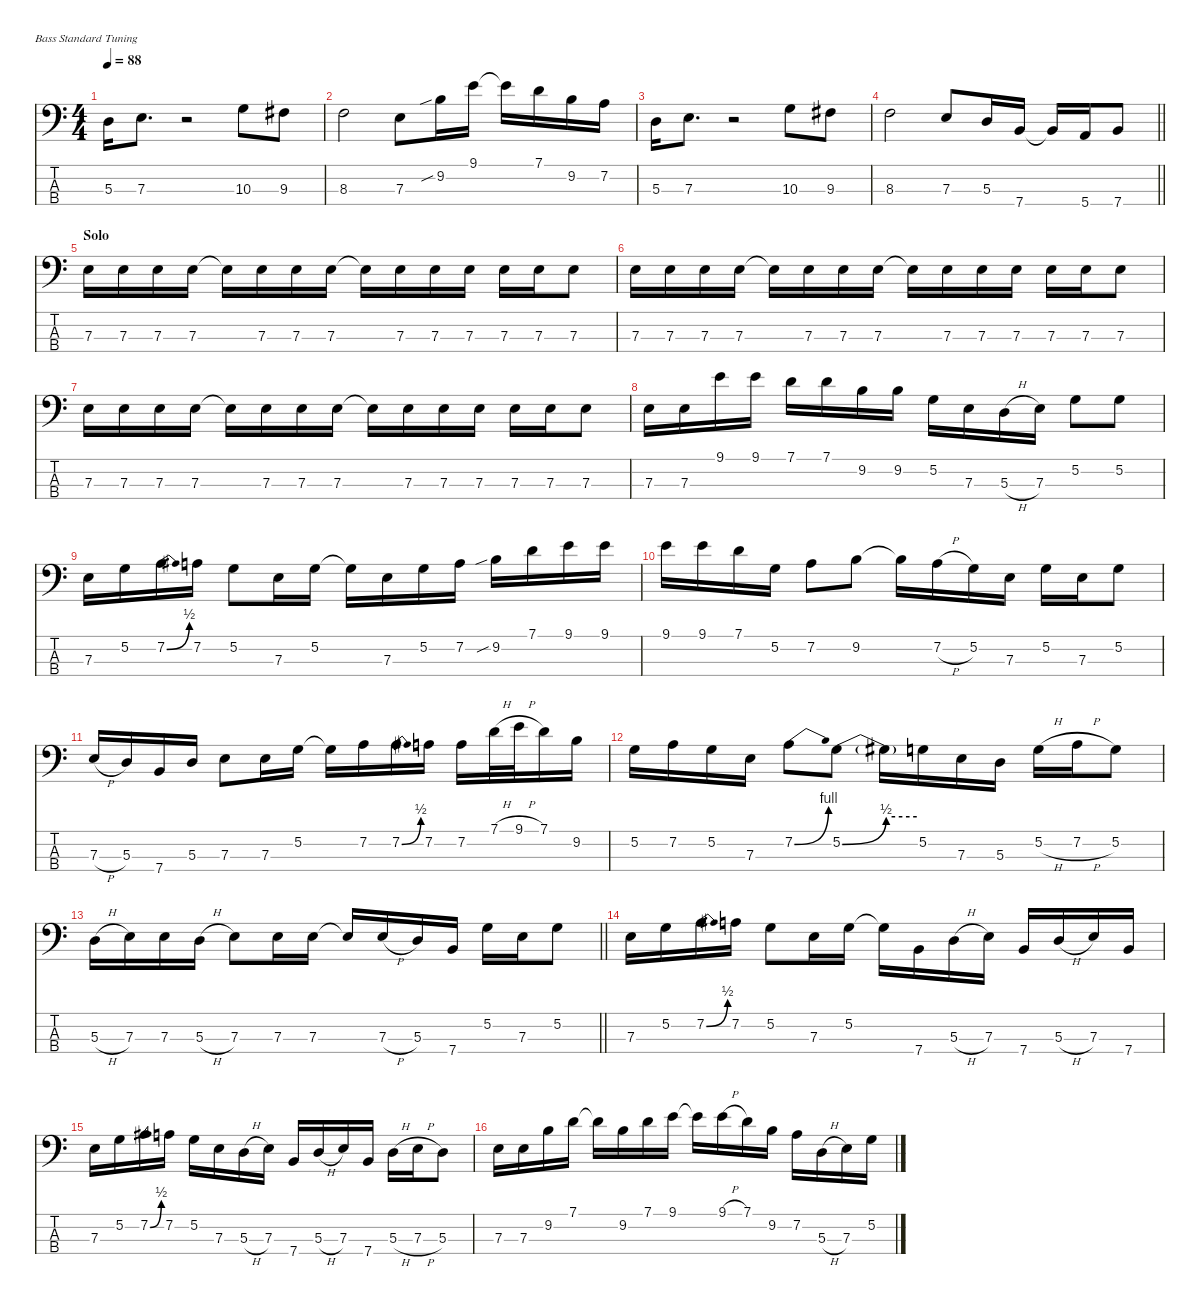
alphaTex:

\defaultSystemsLayout 4
\hideDynamics
\bracketExtendMode nobrackets
\singleTrackTrackNamePolicy hidden
\multiTrackTrackNamePolicy hidden
\firstSystemTrackNameMode fullname
\firstSystemTrackNameOrientation horizontal
\otherSystemsTrackNameOrientation horizontal
\track ("Bass" "el.bs.") {instrument electricbassfinger}
\staff {score tabs}
\tuning (G2 D2 A1 E1)
\ts (4 4)
\tempo 88
\clef f4
\ks c
5.3.16{dy fff beam Down} 7.3.8{d beam Down} r.2{beam Down} 10.3.8{beam Down} 9.3{acc #}.8{beam Down} |
8.3.2{beam Down} 7.3.8{beam Down} 9.2{sib}.16{beam Down} 9.1.16{beam Down} 9.1{t}.16{dy f beam Down} 7.1.16{dy fff beam Down} 9.2.16{beam Down} 7.2.16{beam Down} |
5.3.16{beam Down} 7.3.8{d beam Down} r.2{beam Down} 10.3.8{beam Down} 9.3{acc #}.8{beam Down} |
\barLineRight lightlight
8.3.2{beam Down} 7.3.8{beam Up} 5.3.16{beam Up} 7.4.16{beam Up} 7.4{t}.16{dy f beam Up} 5.4.16{dy fff beam Up} 7.4.8{beam Up} |
\section ("" "Solo")
7.3.16{beam Down} 7.3.16{beam Down} 7.3.16{beam Down} 7.3.16{beam Down} 7.3{t}.16{dy f beam Down} 7.3.16{dy fff beam Down} 7.3.16{beam Down} 7.3.16{beam Down} 7.3{t}.16{dy f beam Down} 7.3.16{dy fff beam Down} 7.3.16{beam Down} 7.3.16{beam Down} 7.3.16{beam Down} 7.3.16{beam Down} 7.3.8{beam Down} |
7.3.16{beam Down} 7.3.16{beam Down} 7.3.16{beam Down} 7.3.16{beam Down} 7.3{t}.16{dy f beam Down} 7.3.16{dy fff beam Down} 7.3.16{beam Down} 7.3.16{beam Down} 7.3{t}.16{dy f beam Down} 7.3.16{dy fff beam Down} 7.3.16{beam Down} 7.3.16{beam Down} 7.3.16{beam Down} 7.3.16{beam Down} 7.3.8{beam Down} |
7.3.16{beam Down} 7.3.16{beam Down} 7.3.16{beam Down} 7.3.16{beam Down} 7.3{t}.16{dy f beam Down} 7.3.16{dy fff beam Down} 7.3.16{beam Down} 7.3.16{beam Down} 7.3{t}.16{dy f beam Down} 7.3.16{dy fff beam Down} 7.3.16{beam Down} 7.3.16{beam Down} 7.3.16{beam Down} 7.3.16{beam Down} 7.3.8{beam Down} |
7.3.16{beam Down} 7.3.16{beam Down} 9.1.16{beam Down} 9.1.16{beam Down} 7.1.16{beam Down} 7.1.16{beam Down} 9.2.16{beam Down} 9.2.16{beam Down} 5.2.16{beam Down} 7.3.16{beam Down} 5.3{h}.16{beam Down} 7.3.16{beam Down} 5.2.8{beam Down} 5.2.8{beam Down} |
7.3.16{beam Down} 5.2.16{beam Down} 7.2{be (bend 0 0 30 2)}.16{beam Down} 7.2.16{beam Down} 5.2.8{beam Down} 7.3.16{beam Down} 5.2.16{beam Down} 5.2{t}.16{dy f beam Down} 7.3.16{dy fff beam Down} 5.2.16{beam Down} 7.2.16{beam Down} 9.2{sib}.16{beam Down} 7.1.16{beam Down} 9.1.16{beam Down} 9.1.16{beam Down} |
9.1.16{beam Down} 9.1.16{beam Down} 7.1.16{beam Down} 5.2.16{beam Down} 7.2.8{beam Down} 9.2.8{beam Down} 9.2{t}.16{dy f beam Down} 7.2{h}.16{dy fff beam Down} 5.2.16{beam Down} 7.3.16{beam Down} 5.2.16{beam Down} 7.3.16{beam Down} 5.2.8{beam Down} |
7.3{h}.16{beam Up} 5.3.16{beam Up} 7.4.16{beam Up} 5.3.16{beam Up} 7.3.8{beam Down} 7.3.16{beam Down} 5.2.16{beam Down} 5.2{t}.16{dy f beam Down} 7.2.16{dy fff beam Down} 7.2{be (bend 0 0 30 2)}.16{beam Down} 7.2.16{beam Down} 7.2.16{beam Down} 7.1{h}.32{beam Down} 9.1{h}.32{beam Down} 7.1.16{beam Down} 9.2.16{beam Down} |
5.2.16{beam Down} 7.2.16{beam Down} 5.2.16{beam Down} 7.3.16{beam Down} 7.2{be (bend 0 0 30 4)}.8{beam Down} 5.2{be (bend 0 0 60 2)}.8{beam Down} 5.2{be (hold 0 2 60 2) t}.16{dy f beam Down} 5.2.16{dy fff beam Down} 7.3.16{beam Down} 5.3.16{beam Down} 5.2{h}.16{beam Down} 7.2{h}.16{beam Down} 5.2.8{beam Down} |
\barLineRight lightlight
5.3{h}.16{beam Down} 7.3.16{beam Down} 7.3.16{beam Down} 5.3{h}.16{beam Down} 7.3.8{beam Down} 7.3.16{beam Down} 7.3.16{beam Down} 7.3{t}.16{dy f beam Up} 7.3{h}.16{dy fff beam Up} 5.3.16{beam Up} 7.4.16{beam Up} 5.2.16{beam Down} 7.3.16{beam Down} 5.2.8{beam Down} |
7.3.16{beam Down} 5.2.16{beam Down} 7.2{be (bend 0 0 30 2)}.16{beam Down} 7.2.16{beam Down} 5.2.8{beam Down} 7.3.16{beam Down} 5.2.16{beam Down} 5.2{t}.16{dy f beam Down} 7.4.16{dy fff beam Down} 5.3{h}.16{beam Down} 7.3.16{beam Down} 7.4.16{beam Up} 5.3{h}.16{beam Up} 7.3.16{beam Up} 7.4.16{beam Up} |
7.3.16{beam Down} 5.2.16{beam Down} 7.2{be (bend 0 0 30 2)}.16{beam Down} 7.2.16{beam Down} 5.2.16{beam Down} 7.3.16{beam Down} 5.3{h}.16{beam Down} 7.3.16{beam Down} 7.4.16{beam Up} 5.3{h}.16{beam Up} 7.3.16{beam Up} 7.4.16{beam Up} 5.3{h}.16{beam Down} 7.3{h}.16{beam Down} 5.3.8{beam Down} |
7.3.16{beam Down} 7.3.16{beam Down} 9.2.16{beam Down} 7.1.16{beam Down} 7.1{t}.16{dy f beam Down} 9.2.16{dy fff beam Down} 7.1.16{beam Down} 9.1.16{beam Down} 9.1{t}.16{dy f beam Down} 9.1{h}.16{dy fff beam Down} 7.1.16{beam Down} 9.2.16{beam Down} 7.2.16{beam Down} 5.3{h}.16{beam Down} 7.3.16{beam Down} 5.2.16{beam Down}
